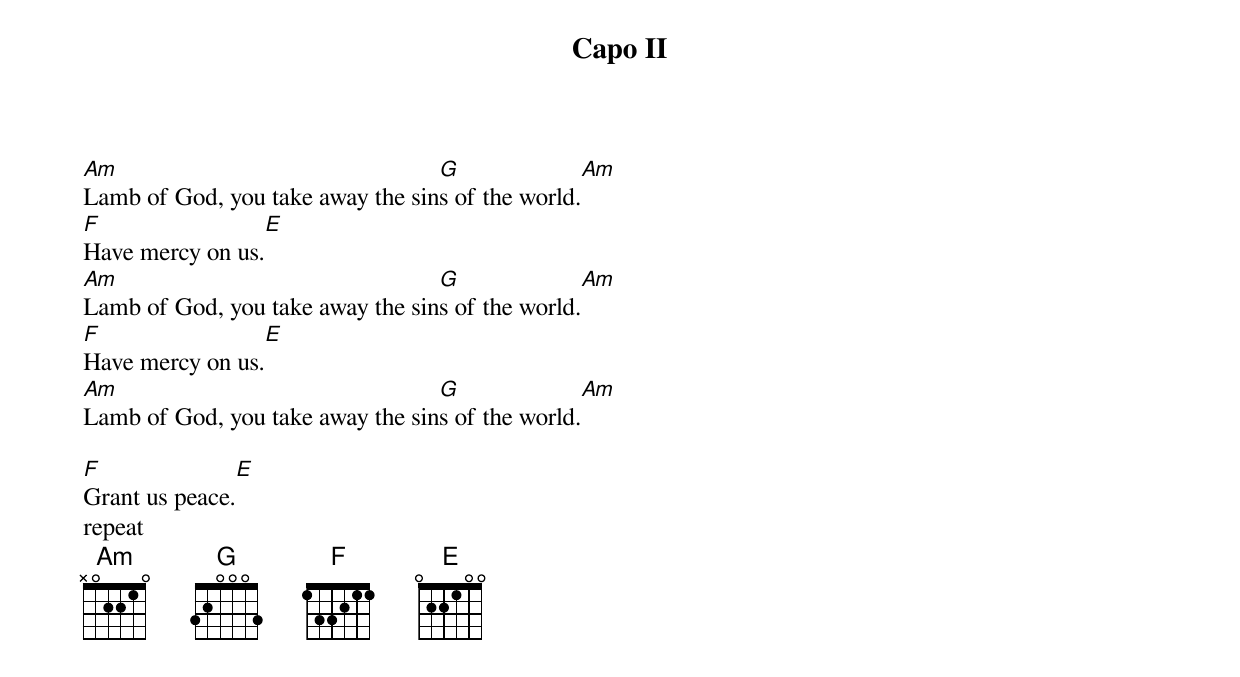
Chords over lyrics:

Capo II

Am                                G                                               Am
Lamb of God, you take away the sins of the world.
F                            E
Have mercy on us.
Am                                G                                               Am
Lamb of God, you take away the sins of the world.
F                            E
Have mercy on us.
Am                                G                                               Am
Lamb of God, you take away the sins of the world.

F                     E
Grant us peace.
repeat
